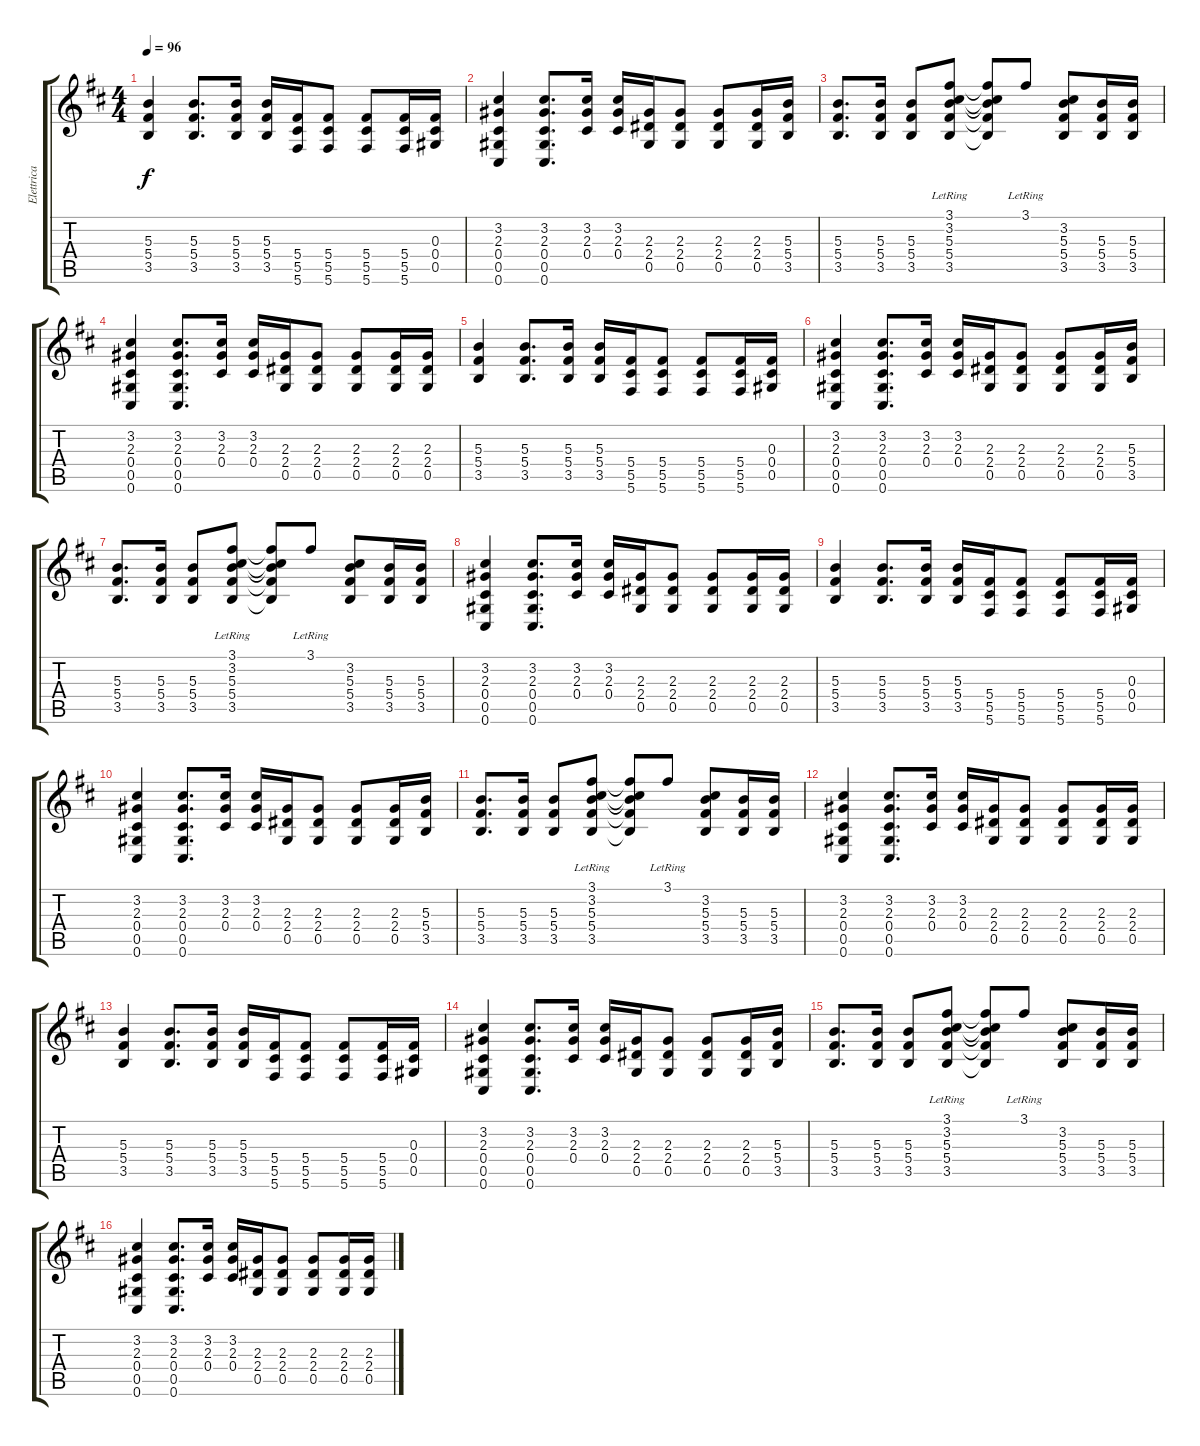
\track ("Elettrica Acc" "Elettrica ") {instrument overdrivenguitar}
\staff {score tabs}
\tuning (Eb4 Bb3 Gb3 Db3 Ab2 Db2) {hide}
\ts (4 4)
\tempo 96
\clef g2
\ks d
(5.3 5.4 3.5).4{dy f} (5.3 5.4 3.5).8{d} (5.3 5.4 3.5).16 (5.3 5.4 3.5).16 (5.4 5.5 5.6).16 (5.4 5.5 5.6).8 (5.4 5.5 5.6).8 (5.4 5.5 5.6).16 (0.3 0.4 0.5).16 |
(3.2 2.3 0.4 0.5 0.6).4 (3.2 2.3 0.4 0.5 0.6).8{d} (3.2 2.3 0.4).16 (3.2 2.3 0.4).16 (2.3 2.4 0.5).16 (2.3 2.4 0.5).8 (2.3 2.4 0.5).8 (2.3 2.4 0.5).16 (5.3 5.4 3.5).16 |
(5.3 5.4 3.5).8{d} (5.3 5.4 3.5).16 (5.3 5.4 3.5).8 (3.1{lr} 3.2 5.3 5.4 3.5).8 (3.1{t} 3.2{t} 5.3{t} 5.4{t} 3.5{t}).8 3.1{lr}.8 (3.2 5.3 5.4 3.5).8 (5.3 5.4 3.5).16 (5.3 5.4 3.5).16 |
(3.2 2.3 0.4 0.5 0.6).4 (3.2 2.3 0.4 0.5 0.6).8{d} (3.2 2.3 0.4).16 (3.2 2.3 0.4).16 (2.3 2.4 0.5).16 (2.3 2.4 0.5).8 (2.3 2.4 0.5).8 (2.3 2.4 0.5).16 (2.3 2.4 0.5).16 |
(5.3 5.4 3.5).4 (5.3 5.4 3.5).8{d} (5.3 5.4 3.5).16 (5.3 5.4 3.5).16 (5.4 5.5 5.6).16 (5.4 5.5 5.6).8 (5.4 5.5 5.6).8 (5.4 5.5 5.6).16 (0.3 0.4 0.5).16 |
(3.2 2.3 0.4 0.5 0.6).4 (3.2 2.3 0.4 0.5 0.6).8{d} (3.2 2.3 0.4).16 (3.2 2.3 0.4).16 (2.3 2.4 0.5).16 (2.3 2.4 0.5).8 (2.3 2.4 0.5).8 (2.3 2.4 0.5).16 (5.3 5.4 3.5).16 |
(5.3 5.4 3.5).8{d} (5.3 5.4 3.5).16 (5.3 5.4 3.5).8 (3.1{lr} 3.2 5.3 5.4 3.5).8 (3.1{t} 3.2{t} 5.3{t} 5.4{t} 3.5{t}).8 3.1{lr}.8 (3.2 5.3 5.4 3.5).8 (5.3 5.4 3.5).16 (5.3 5.4 3.5).16 |
(3.2 2.3 0.4 0.5 0.6).4 (3.2 2.3 0.4 0.5 0.6).8{d} (3.2 2.3 0.4).16 (3.2 2.3 0.4).16 (2.3 2.4 0.5).16 (2.3 2.4 0.5).8 (2.3 2.4 0.5).8 (2.3 2.4 0.5).16 (2.3 2.4 0.5).16 |
(5.3 5.4 3.5).4 (5.3 5.4 3.5).8{d} (5.3 5.4 3.5).16 (5.3 5.4 3.5).16 (5.4 5.5 5.6).16 (5.4 5.5 5.6).8 (5.4 5.5 5.6).8 (5.4 5.5 5.6).16 (0.3 0.4 0.5).16 |
(3.2 2.3 0.4 0.5 0.6).4 (3.2 2.3 0.4 0.5 0.6).8{d} (3.2 2.3 0.4).16 (3.2 2.3 0.4).16 (2.3 2.4 0.5).16 (2.3 2.4 0.5).8 (2.3 2.4 0.5).8 (2.3 2.4 0.5).16 (5.3 5.4 3.5).16 |
(5.3 5.4 3.5).8{d} (5.3 5.4 3.5).16 (5.3 5.4 3.5).8 (3.1{lr} 3.2 5.3 5.4 3.5).8 (3.1{t} 3.2{t} 5.3{t} 5.4{t} 3.5{t}).8 3.1{lr}.8 (3.2 5.3 5.4 3.5).8 (5.3 5.4 3.5).16 (5.3 5.4 3.5).16 |
(3.2 2.3 0.4 0.5 0.6).4 (3.2 2.3 0.4 0.5 0.6).8{d} (3.2 2.3 0.4).16 (3.2 2.3 0.4).16 (2.3 2.4 0.5).16 (2.3 2.4 0.5).8 (2.3 2.4 0.5).8 (2.3 2.4 0.5).16 (2.3 2.4 0.5).16 |
(5.3 5.4 3.5).4 (5.3 5.4 3.5).8{d} (5.3 5.4 3.5).16 (5.3 5.4 3.5).16 (5.4 5.5 5.6).16 (5.4 5.5 5.6).8 (5.4 5.5 5.6).8 (5.4 5.5 5.6).16 (0.3 0.4 0.5).16 |
(3.2 2.3 0.4 0.5 0.6).4 (3.2 2.3 0.4 0.5 0.6).8{d} (3.2 2.3 0.4).16 (3.2 2.3 0.4).16 (2.3 2.4 0.5).16 (2.3 2.4 0.5).8 (2.3 2.4 0.5).8 (2.3 2.4 0.5).16 (5.3 5.4 3.5).16 |
(5.3 5.4 3.5).8{d} (5.3 5.4 3.5).16 (5.3 5.4 3.5).8 (3.1{lr} 3.2 5.3 5.4 3.5).8 (3.1{t} 3.2{t} 5.3{t} 5.4{t} 3.5{t}).8 3.1{lr}.8 (3.2 5.3 5.4 3.5).8 (5.3 5.4 3.5).16 (5.3 5.4 3.5).16 |
(3.2 2.3 0.4 0.5 0.6).4 (3.2 2.3 0.4 0.5 0.6).8{d} (3.2 2.3 0.4).16 (3.2 2.3 0.4).16 (2.3 2.4 0.5).16 (2.3 2.4 0.5).8 (2.3 2.4 0.5).8 (2.3 2.4 0.5).16 (2.3 2.4 0.5).16
